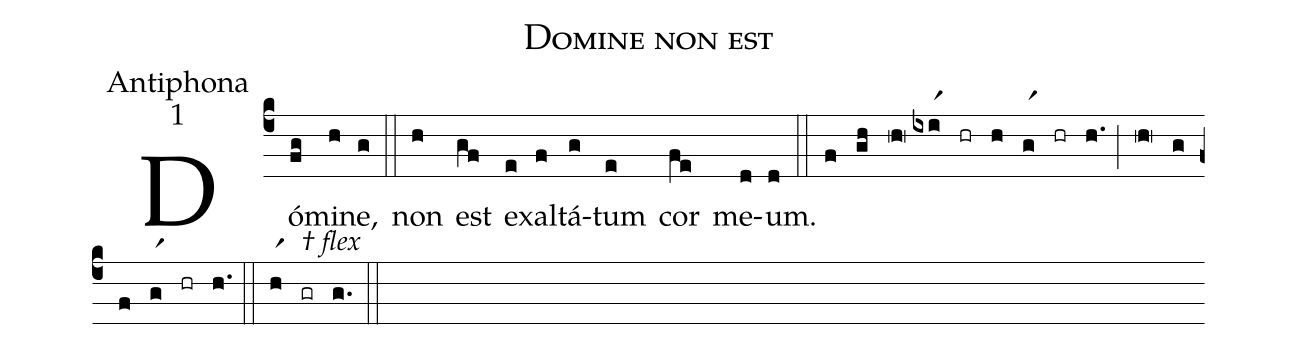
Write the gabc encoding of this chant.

name:Domine non est;
office-part:Antiphona;
mode:1;
%%
(c4) Dó(fg)mi(h)ne,(g) (::) non(h) est(gf) ex(e)al(f)tá(g)tum(e) cor(fe) me(d)um.(d) (::)
(f) (gh) (hR) (ixir1) (hr) (h) (gr1) (hr) (h.) (;)
(hR) (g) (f) (gr1) (hr) (h.) (::) (hr1) (gr[alt:† flex]) (g.) (::)
